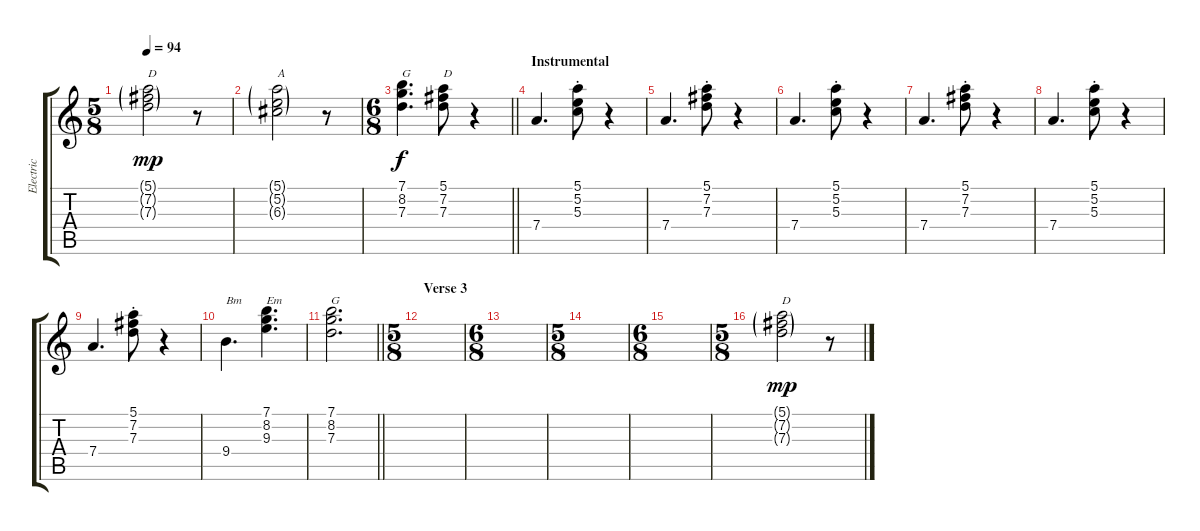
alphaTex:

\track ("Electric" "Electric") {instrument overdrivenguitar}
\staff {score tabs}
\tuning (E4 B3 G3 D3 A2 E2) {hide}
\ts (5 8)
\tempo 94
\clef g2
\ks c
(5.1{g} 7.2{g} 7.3{g}).2{txt "D" dy mp} r.8 |
(5.1{g} 5.2{g} 6.3{g}).2{txt "A"} r.8 |
\ts (6 8)
\barLineRight lightlight
(7.1 8.2 7.3).4{d txt "G" dy f} (5.1 7.2 7.3).8{txt "D"} r.4 |
\section ("" "Instrumental")
7.4.4{d} (5.1{st} 5.2{st} 5.3{st}).8 r.4 |
7.4.4{d} (5.1{st} 7.2{st} 7.3{st}).8 r.4 |
7.4.4{d} (5.1{st} 5.2{st} 5.3{st}).8 r.4 |
7.4.4{d} (5.1{st} 7.2{st} 7.3{st}).8 r.4 |
7.4.4{d} (5.1{st} 5.2{st} 5.3{st}).8 r.4 |
7.4.4{d} (5.1{st} 7.2{st} 7.3{st}).8 r.4 |
9.4.4{d txt "Bm"} (7.1 8.2 9.3).4{d txt "Em"} |
\barLineRight lightlight
(7.1 8.2 7.3).2{d txt "G"} |
\ts (5 8)
\section ("" "Verse 3")
|
\ts (6 8)
|
\ts (5 8)
|
\ts (6 8)
|
\ts (5 8)
(5.1{g} 7.2{g} 7.3{g}).2{txt "D" dy mp} r.8
